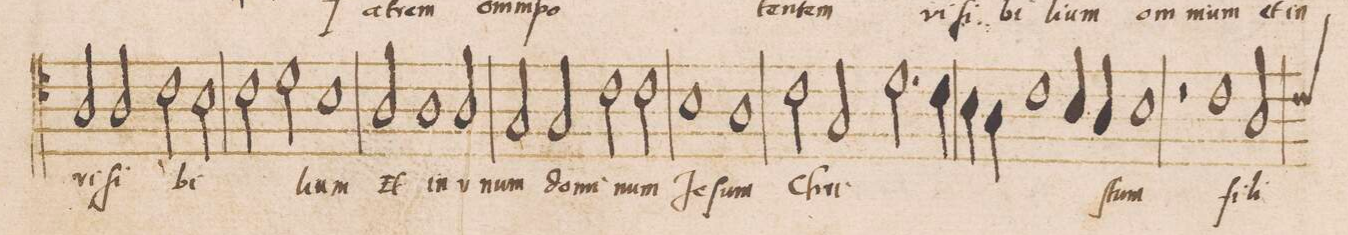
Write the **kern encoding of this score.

**kern	**text
*I"TENOR	*
*clefC4	*
*k[]	*
*met(C|)	*
*M2/1	*
2A/	-vi-
2A/	-ſi-
=11-	=11-
2c\	-bi-
2B\	.
2c\	.
2d\	-li-
=12-	=12-
1B	-um
2A/	Et
1A\	in
=13-	=13-
2A/	v-
2G/	-num
2G/	do-
=14-	=14-
2c\	-mi-
2c\	-num
1B	Je-
=15-	=15-
1A	-ſum
2c\	Chri-
2G/	.
=16-	=16-
2.d\	.
4c\	.
4B\	.
4A\	.
1c\	.
=17-	=17-
4B/	.
4A/	.
1B	-ſtum
=18-	=18-
2r	.
1c	fi-
*custos:c	*
2A/	-li-
=19-	=19-
*-	*-
